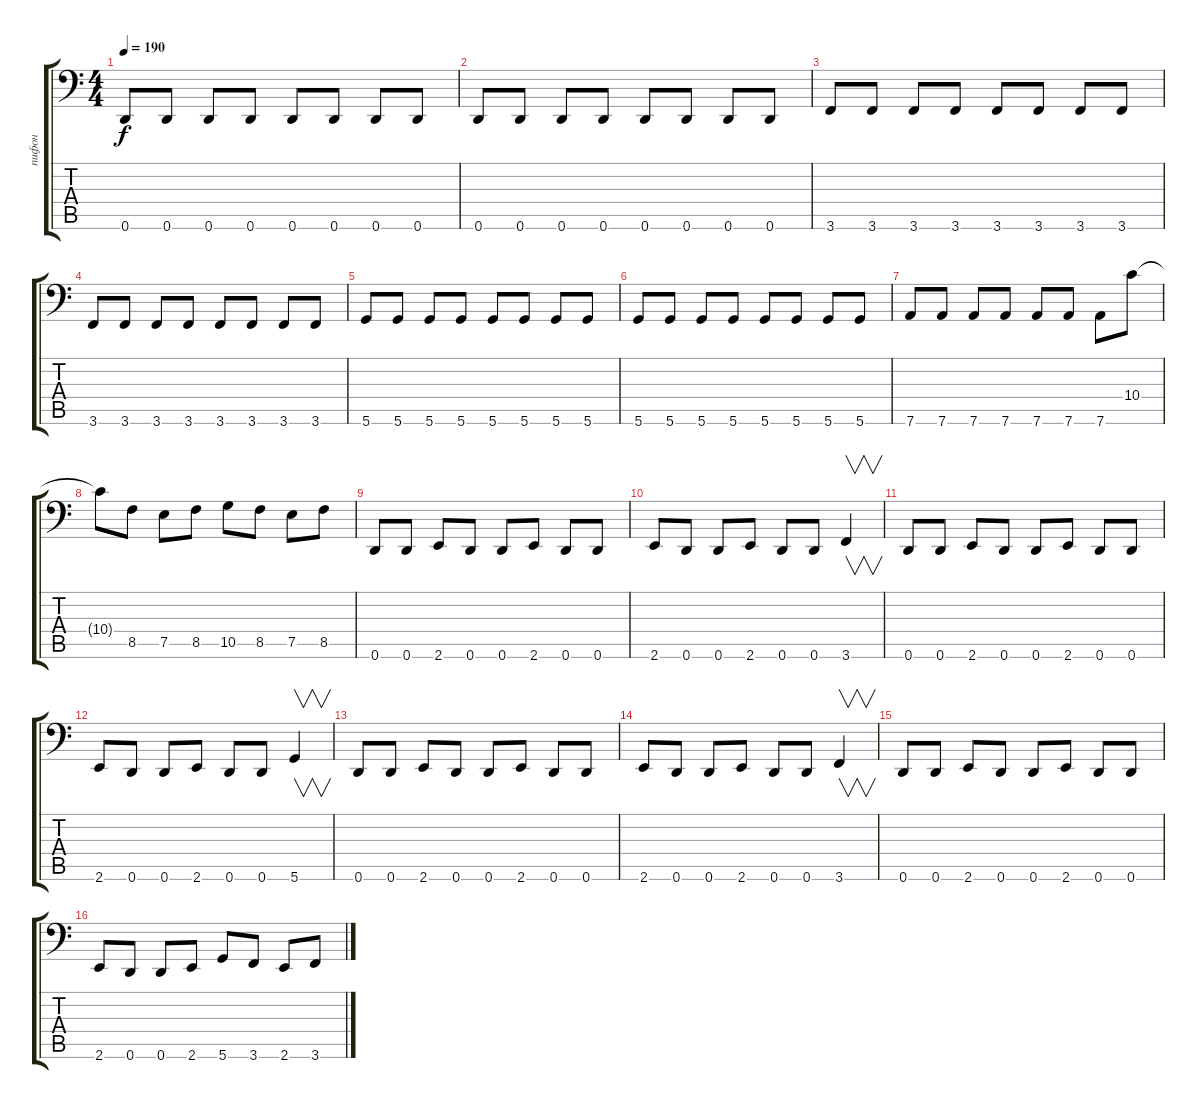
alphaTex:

\track ("пифон" "пифон") {instrument electricbasspick}
\staff {score tabs}
\tuning (E3 B3 G2 D2 A1 D1) {hide}
\ts (4 4)
\tempo 190
\clef f4
\ks c
0.6.8{dy f} 0.6.8 0.6.8 0.6.8 0.6.8 0.6.8 0.6.8 0.6.8 |
0.6.8 0.6.8 0.6.8 0.6.8 0.6.8 0.6.8 0.6.8 0.6.8 |
3.6.8 3.6.8 3.6.8 3.6.8 3.6.8 3.6.8 3.6.8 3.6.8 |
3.6.8 3.6.8 3.6.8 3.6.8 3.6.8 3.6.8 3.6.8 3.6.8 |
5.6.8 5.6.8 5.6.8 5.6.8 5.6.8 5.6.8 5.6.8 5.6.8 |
5.6.8 5.6.8 5.6.8 5.6.8 5.6.8 5.6.8 5.6.8 5.6.8 |
7.6.8 7.6.8 7.6.8 7.6.8 7.6.8 7.6.8 7.6.8 10.4.8 |
10.4{t}.8 8.5.8 7.5.8 8.5.8 10.5.8 8.5.8 7.5.8 8.5.8 |
0.6.8 0.6.8 2.6.8 0.6.8 0.6.8 2.6.8 0.6.8 0.6.8 |
2.6.8 0.6.8 0.6.8 2.6.8 0.6.8 0.6.8 3.6.4{v} |
0.6.8 0.6.8 2.6.8 0.6.8 0.6.8 2.6.8 0.6.8 0.6.8 |
2.6.8 0.6.8 0.6.8 2.6.8 0.6.8 0.6.8 5.6.4{v} |
0.6.8 0.6.8 2.6.8 0.6.8 0.6.8 2.6.8 0.6.8 0.6.8 |
2.6.8 0.6.8 0.6.8 2.6.8 0.6.8 0.6.8 3.6.4{v} |
0.6.8 0.6.8 2.6.8 0.6.8 0.6.8 2.6.8 0.6.8 0.6.8 |
2.6.8 0.6.8 0.6.8 2.6.8 5.6.8 3.6.8 2.6.8 3.6.8
